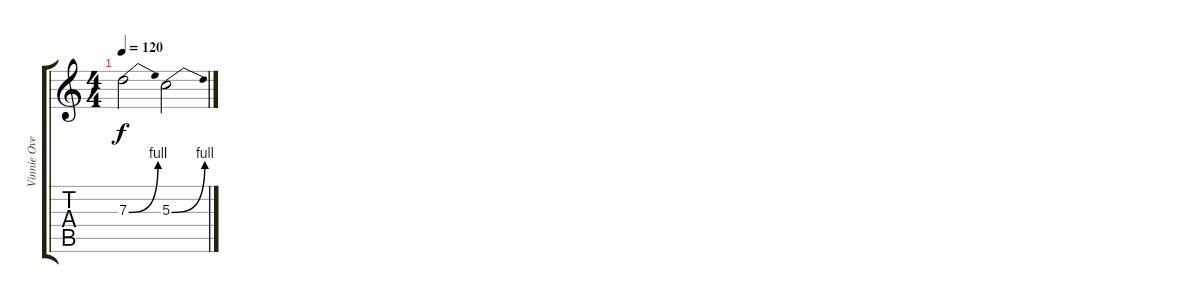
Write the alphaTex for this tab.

\track ("Vinnie Overdubs" "Vinnie Ove") {instrument distortionguitar}
\staff {score tabs}
\tuning (E4 B3 G3 D3 A2 E2) {hide}
\ts (4 4)
\tempo 120
\clef g2
\ks c
7.3{be (bend 0 0 60 4)}.2{dy f} 5.3{be (bend 0 0 60 4)}.2
